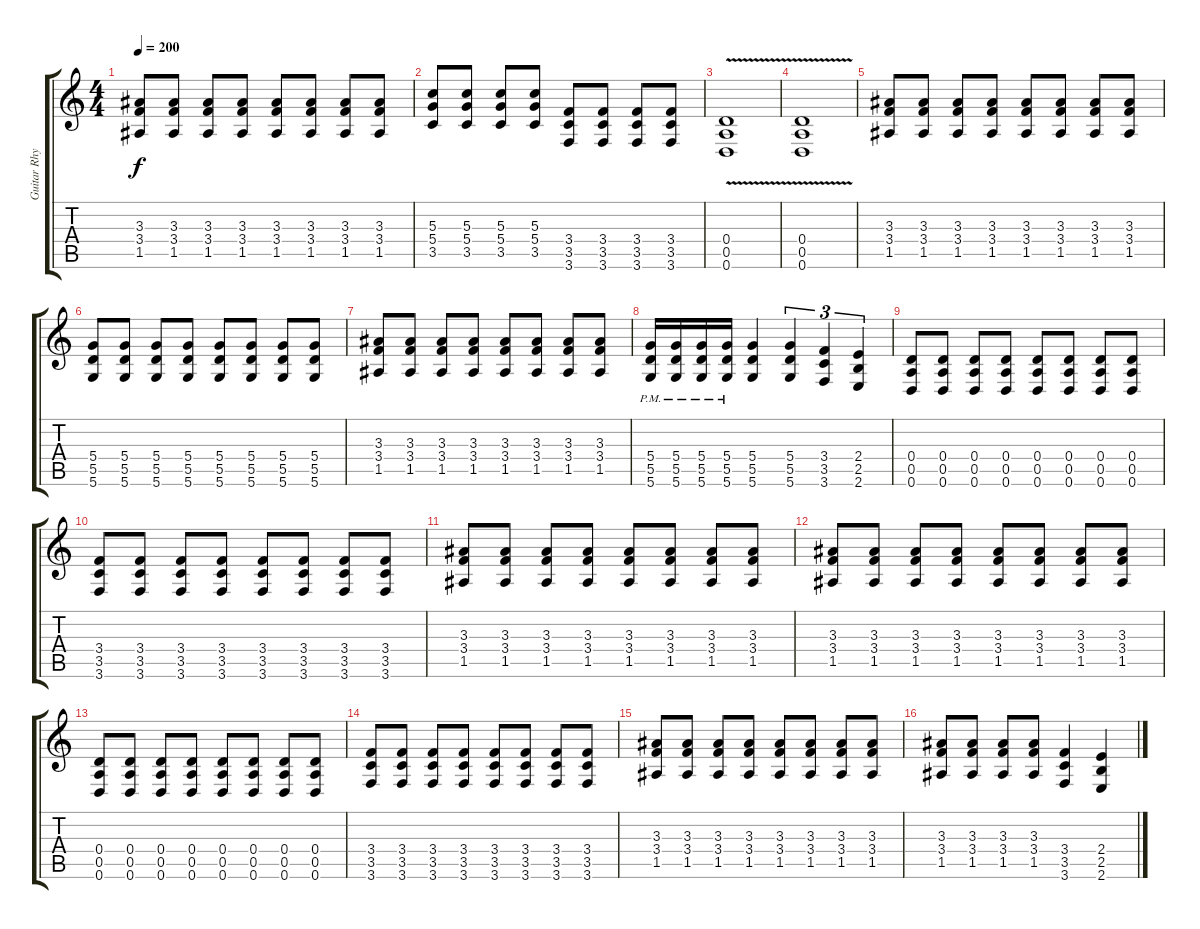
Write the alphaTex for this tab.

\track ("Guitar Rhythm 2" "Guitar Rhy") {instrument overdrivenguitar}
\staff {score tabs}
\tuning (E4 B3 G3 D3 A2 D2) {hide}
\ts (4 4)
\tempo 200
\clef g2
\ks c
(3.3 3.4 1.5).8{dy f} (3.3 3.4 1.5).8 (3.3 3.4 1.5).8 (3.3 3.4 1.5).8 (3.3 3.4 1.5).8 (3.3 3.4 1.5).8 (3.3 3.4 1.5).8 (3.3 3.4 1.5).8 |
(5.3 5.4 3.5).8 (5.3 5.4 3.5).8 (5.3 5.4 3.5).8 (5.3 5.4 3.5).8 (3.4 3.5 3.6).8 (3.4 3.5 3.6).8 (3.4 3.5 3.6).8 (3.4 3.5 3.6).8 |
(0.4{v} 0.5{v} 0.6{v}).1 |
(0.4{v} 0.5{v} 0.6{v}).1 |
(3.3 3.4 1.5).8 (3.3 3.4 1.5).8 (3.3 3.4 1.5).8 (3.3 3.4 1.5).8 (3.3 3.4 1.5).8 (3.3 3.4 1.5).8 (3.3 3.4 1.5).8 (3.3 3.4 1.5).8 |
(5.4 5.5 5.6).8 (5.4 5.5 5.6).8 (5.4 5.5 5.6).8 (5.4 5.5 5.6).8 (5.4 5.5 5.6).8 (5.4 5.5 5.6).8 (5.4 5.5 5.6).8 (5.4 5.5 5.6).8 |
(3.3 3.4 1.5).8 (3.3 3.4 1.5).8 (3.3 3.4 1.5).8 (3.3 3.4 1.5).8 (3.3 3.4 1.5).8 (3.3 3.4 1.5).8 (3.3 3.4 1.5).8 (3.3 3.4 1.5).8 |
(5.4{pm} 5.5{pm} 5.6{pm}).16 (5.4{pm} 5.5{pm} 5.6{pm}).16 (5.4{pm} 5.5{pm} 5.6{pm}).16 (5.4{pm} 5.5{pm} 5.6{pm}).16 (5.4 5.5 5.6).4 (5.4 5.5 5.6).4{tu (3 2)} (3.4 3.5 3.6).4{tu (3 2)} (2.4 2.5 2.6).4{tu (3 2)} |
(0.4 0.5 0.6).8 (0.4 0.5 0.6).8 (0.4 0.5 0.6).8 (0.4 0.5 0.6).8 (0.4 0.5 0.6).8 (0.4 0.5 0.6).8 (0.4 0.5 0.6).8 (0.4 0.5 0.6).8 |
(3.4 3.5 3.6).8 (3.4 3.5 3.6).8 (3.4 3.5 3.6).8 (3.4 3.5 3.6).8 (3.4 3.5 3.6).8 (3.4 3.5 3.6).8 (3.4 3.5 3.6).8 (3.4 3.5 3.6).8 |
(3.3 3.4 1.5).8 (3.3 3.4 1.5).8 (3.3 3.4 1.5).8 (3.3 3.4 1.5).8 (3.3 3.4 1.5).8 (3.3 3.4 1.5).8 (3.3 3.4 1.5).8 (3.3 3.4 1.5).8 |
(3.3 3.4 1.5).8 (3.3 3.4 1.5).8 (3.3 3.4 1.5).8 (3.3 3.4 1.5).8 (3.3 3.4 1.5).8 (3.3 3.4 1.5).8 (3.3 3.4 1.5).8 (3.3 3.4 1.5).8 |
(0.4 0.5 0.6).8 (0.4 0.5 0.6).8 (0.4 0.5 0.6).8 (0.4 0.5 0.6).8 (0.4 0.5 0.6).8 (0.4 0.5 0.6).8 (0.4 0.5 0.6).8 (0.4 0.5 0.6).8 |
(3.4 3.5 3.6).8 (3.4 3.5 3.6).8 (3.4 3.5 3.6).8 (3.4 3.5 3.6).8 (3.4 3.5 3.6).8 (3.4 3.5 3.6).8 (3.4 3.5 3.6).8 (3.4 3.5 3.6).8 |
(3.3 3.4 1.5).8 (3.3 3.4 1.5).8 (3.3 3.4 1.5).8 (3.3 3.4 1.5).8 (3.3 3.4 1.5).8 (3.3 3.4 1.5).8 (3.3 3.4 1.5).8 (3.3 3.4 1.5).8 |
(3.3 3.4 1.5).8 (3.3 3.4 1.5).8 (3.3 3.4 1.5).8 (3.3 3.4 1.5).8 (3.4 3.5 3.6).4 (2.4 2.5 2.6).4
